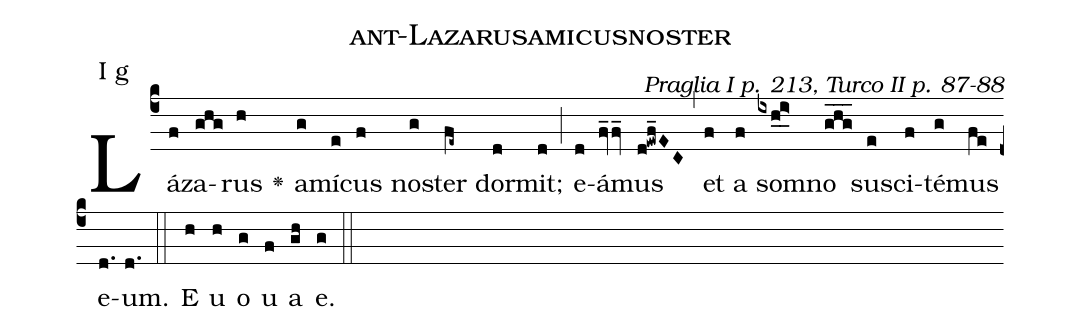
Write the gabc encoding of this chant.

name: ant-Lazarusamicusnoster;
commentary: Praglia I p. 213, Turco II p. 87-88;
annotation: I g;
%%
(c4) Lá(f)za(ghg)rus(h) <v>\greheightstar</v>() a(g)mí(e)cus(f) no(g)ster(fe~) dor(d)mit;(d) (;) e(d)á(fv_fv_)mus(d!ewf_EC) (,) et(f) a(f) som(ixh_0i>_0)no(g_h_g_) su(e)sci(f)té(g)mus(fe) e(d.)um.(d.) (::)
E(h) u(h) o(g) u(f) a(gh) e.(g) (::)
